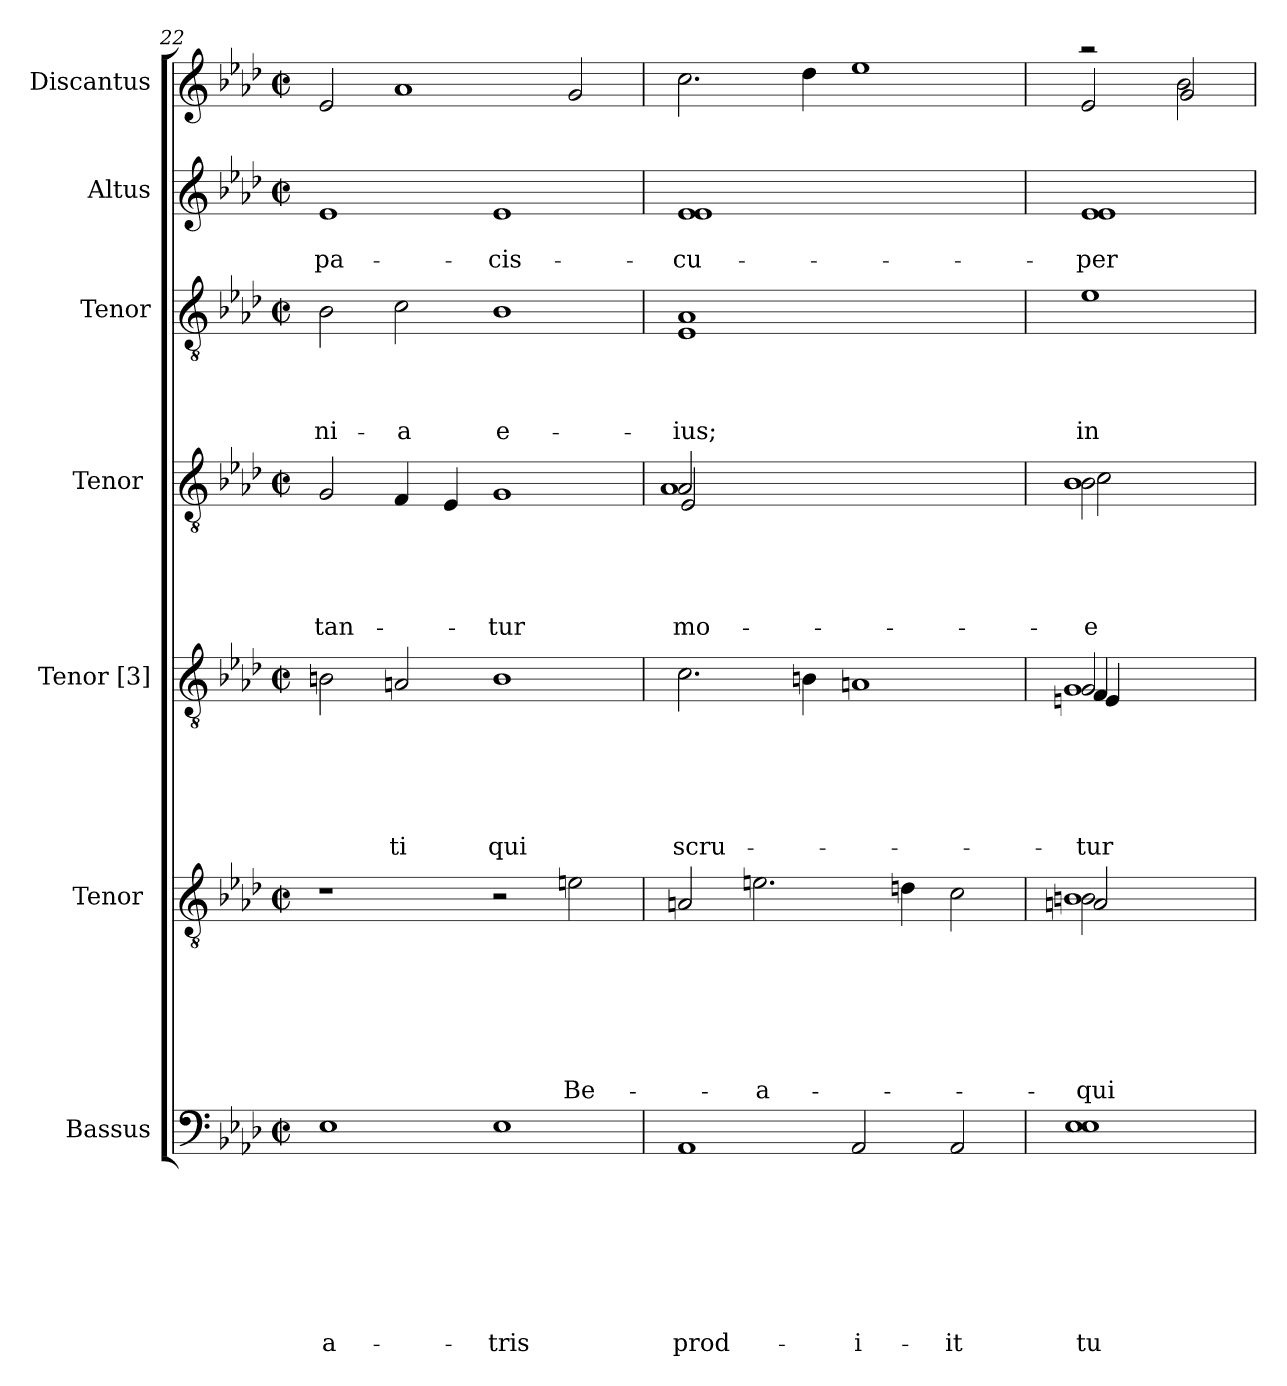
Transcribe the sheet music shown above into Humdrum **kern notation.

**kern	**text	**text	**text	**text	**text	**text	**text	**text	**kern	**text	**text	**text	**text	**text	**text	**text	**kern	**text	**text	**text	**text	**text	**text	**kern	**text	**text	**text	**text	**text	**kern	**text	**text	**text	**text	**kern	**text	**text	**kern
*part7	*part7	*part7	*part7	*part7	*part7	*part7	*part7	*part7	*part6	*part6	*part6	*part6	*part6	*part6	*part6	*part6	*part5	*part5	*part5	*part5	*part5	*part5	*part5	*part4	*part4	*part4	*part4	*part4	*part4	*part3	*part3	*part3	*part3	*part3	*part2	*part2	*part2	*part1
*staff7	*staff7	*staff7	*staff7	*staff7	*staff7	*staff7	*staff7	*staff7	*staff6	*staff6	*staff6	*staff6	*staff6	*staff6	*staff6	*staff6	*staff5	*staff5	*staff5	*staff5	*staff5	*staff5	*staff5	*staff4	*staff4	*staff4	*staff4	*staff4	*staff4	*staff3	*staff3	*staff3	*staff3	*staff3	*staff2	*staff2	*staff2	*staff1
*I"Bassus	*	*	*	*	*	*	*	*	*I"Tenor [4]	*	*	*	*	*	*	*	*I"Tenor [3]	*	*	*	*	*	*	*I"Tenor [2]	*	*	*	*	*	*I"Tenor	*	*	*	*	*I"Altus	*	*	*I"Discantus
*I'B	*	*	*	*	*	*	*	*	*I'T [4]	*	*	*	*	*	*	*	*I'T [3]	*	*	*	*	*	*	*I'T [2]	*	*	*	*	*	*I'T	*	*	*	*	*I'A	*	*	*I'D
*clefF4	*	*	*	*	*	*	*	*	*clefGv2	*	*	*	*	*	*	*	*clefGv2	*	*	*	*	*	*	*clefGv2	*	*	*	*	*	*clefGv2	*	*	*	*	*clefG2	*	*	*clefG2
*k[b-e-a-d-]	*	*	*	*	*	*	*	*	*k[b-e-a-d-]	*	*	*	*	*	*	*	*k[b-e-a-d-]	*	*	*	*	*	*	*k[b-e-a-d-]	*	*	*	*	*	*k[b-e-a-d-]	*	*	*	*	*k[b-e-a-d-]	*	*	*k[b-e-a-d-]
*A-:	*	*	*	*	*	*	*	*	*A-:	*	*	*	*	*	*	*	*A-:	*	*	*	*	*	*	*A-:	*	*	*	*	*	*A-:	*	*	*	*	*A-:	*	*	*A-:
*M2/2	*	*	*	*	*	*	*	*	*M2/2	*	*	*	*	*	*	*	*M2/2	*	*	*	*	*	*	*M2/2	*	*	*	*	*	*M2/2	*	*	*	*	*M2/2	*	*	*M2/2
*met(c|)	*	*	*	*	*	*	*	*	*met(c|)	*	*	*	*	*	*	*	*met(c|)	*	*	*	*	*	*	*met(c|)	*	*	*	*	*	*met(c|)	*	*	*	*	*met(c|)	*	*	*met(c|)
=22	=22	=22	=22	=22	=22	=22	=22	=22	=22	=22	=22	=22	=22	=22	=22	=22	=22	=22	=22	=22	=22	=22	=22	=22	=22	=22	=22	=22	=22	=22	=22	=22	=22	=22	=22	=22	=22	=22
!	!	!	!	!	!	!	!	!LO:LY:b:rj	!	!	!	!	!	!	!	!	!	!	!	!	!	!	!	!	!	!	!	!	!LO:LY:b	!	!	!	!	!LO:LY:b	!	!	!LO:LY:b	!
1E-	.	.	.	.	.	.	.	a-	1r	.	.	.	.	.	.	.	2B\	.	.	.	.	.	.	2G/	.	.	.	.	-tan-	2B-\	.	.	.	-ni-	1e-	.	pa-	2e-/
!	!	!	!	!	!	!	!	!	!	!	!	!	!	!	!	!	!	!	!	!	!	!	!LO:LY:b	!	!	!	!	!	!	!	!	!	!	!LO:LY:b:rj	!	!	!	!
.	.	.	.	.	.	.	.	.	.	.	.	.	.	.	.	.	2A/	.	.	.	.	.	-ti	4F/	.	.	.	.	.	2c\	.	.	.	-a	.	.	.	1a-
.	.	.	.	.	.	.	.	.	.	.	.	.	.	.	.	.	.	.	.	.	.	.	.	4E-/	.	.	.	.	.	.	.	.	.	.	.	.	.	.
!	!	!	!	!	!	!	!	!LO:LY:b	!	!	!	!	!	!	!	!	!	!	!	!	!	!	!LO:LY:b	!	!	!	!	!	!LO:LY:b	!	!	!	!	!LO:LY:b:rj	!	!	!LO:LY:b	!
1E-	.	.	.	.	.	.	.	-tris	2r	.	.	.	.	.	.	.	1B	.	.	.	.	.	qui	1G	.	.	.	.	-tur	1B-	.	.	.	e-	1e-	.	-cis-	.
!	!	!	!	!	!	!	!	!	!	!	!	!	!	!	!	!LO:LY:b	!	!	!	!	!	!	!	!	!	!	!	!	!	!	!	!	!	!	!	!	!	!
.	.	.	.	.	.	.	.	.	2e\	.	.	.	.	.	.	Be-	.	.	.	.	.	.	.	.	.	.	.	.	.	.	.	.	.	.	.	.	.	2g/
=23	=23	=23	=23	=23	=23	=23	=23	=23	=23	=23	=23	=23	=23	=23	=23	=23	=23	=23	=23	=23	=23	=23	=23	=23	=23	=23	=23	=23	=23	=23	=23	=23	=23	=23	=23	=23	=23	=23
!	!	!	!	!	!	!	!	!LO:LY:b	!	!	!	!	!	!	!	!	!	!	!	!	!	!	!LO:LY:b	!	!	!	!	!	!LO:LY:b	!	!	!	!	!	!	!	!	!
*	*	*	*	*	*	*	*	*	*	*	*	*	*	*	*	*	*	*	*	*	*	*	*	*^	*	*	*	*	*	*	*	*	*	*	*	*	*	*
!	!	!	!	!	!	!	!	!	!	!	!	!	!	!	!	!	!	!	!	!	!	!	!	!	!	!	!	!	!	!LO:LY:b	!	!	!	!	!	!	!	!	!
*	*	*	*	*	*	*	*	*	*	*	*	*	*	*	*	*	*	*	*	*	*	*	*	*	*^	*	*	*	*	*	*	*	*	*	*	*	*	*	*
!	!	!	!	!	!	!	!	!	!	!	!	!	!	!	!	!	!	!	!	!	!	!	!	!	!	!	!	!	!	!	!LO:LY:b	!	!	!	!	!LO:LY:b	!	!	!LO:LY:b	!
1AA-	.	.	.	.	.	.	.	prod-	2A/	.	.	.	.	.	.	.	2.c\	.	.	.	.	.	scru-	2A-/	2E-/	1A-	.	.	.	.	-mo-	1E- 1A-	.	.	.	-ius;	1e- 1e-	.	cu-	2.cc\
!	!	!	!	!	!	!	!	!	!	!	!	!	!	!	!	!LO:LY:b:rj	!	!	!	!	!	!	!	!	!	!	!	!	!	!	!	!	!	!	!	!	!	!	!	!
.	.	.	.	.	.	.	.	.	2.e\	.	.	.	.	.	.	-a-	.	.	.	.	.	.	.	1ryy	1ryy	.	.	.	.	.	.	.	.	.	.	.	.	.	.	.
.	.	.	.	.	.	.	.	.	.	.	.	.	.	.	.	.	4B\	.	.	.	.	.	.	.	.	.	.	.	.	.	.	.	.	.	.	.	.	.	.	4dd-\
!	!	!	!	!	!	!	!	!LO:LY:b:rj	!	!	!	!	!	!	!	!	!	!	!	!	!	!	!	!	!	!	!	!	!	!	!	!	!	!	!	!	!	!	!	!
2AA-/	.	.	.	.	.	.	.	-i-	.	.	.	.	.	.	.	.	1A	.	.	.	.	.	.	.	.	1ryy	.	.	.	.	.	1ryy	.	.	.	.	1ryy	.	.	1ee-
.	.	.	.	.	.	.	.	.	4d\	.	.	.	.	.	.	.	.	.	.	.	.	.	.	.	.	.	.	.	.	.	.	.	.	.	.	.	.	.	.	.
!	!	!	!	!	!	!	!	!LO:LY:b	!	!	!	!	!	!	!	!	!	!	!	!	!	!	!	!	!	!	!	!	!	!	!	!	!	!	!	!	!	!	!	!
2AA-/	.	.	.	.	.	.	.	-it	2c\	.	.	.	.	.	.	.	.	.	.	.	.	.	.	2ryy	2ryy	.	.	.	.	.	.	.	.	.	.	.	.	.	.	.
=24	=24	=24	=24	=24	=24	=24	=24	=24	=24	=24	=24	=24	=24	=24	=24	=24	=24	=24	=24	=24	=24	=24	=24	=24	=24	=24	=24	=24	=24	=24	=24	=24	=24	=24	=24	=24	=24	=24	=24	=24
!	!	!	!	!	!	!	!	!LO:LY:b	!	!	!	!	!	!	!	!LO:LY:b	!	!	!	!	!	!	!	!	!	!	!	!	!	!	!	!	!	!	!	!	!	!	!	!
*	*	*	*	*	*	*	*	*	*^	*	*	*	*	*	*	*	*	*	*	*	*	*	*	*	*	*	*	*	*	*	*	*	*	*	*	*	*	*	*	*
*	*	*	*	*	*	*	*	*	*	*^	*	*	*	*	*	*	*	*	*	*	*	*	*	*	*	*	*	*	*	*	*	*	*	*	*	*	*	*	*	*	*
!	!	!	!	!	!	!	!	!	!	!	!	!	!	!	!	!	!	!LO:LY:b	!	!	!	!	!	!	!LO:LY:b	!	!	!	!	!	!	!	!	!	!	!	!	!	!	!	!	!
*	*	*	*	*	*	*	*	*	*	*	*	*	*	*	*	*	*	*	*^	*	*	*	*	*	*	*	*	*	*	*	*	*	*	*	*	*	*	*	*	*	*	*
*	*	*	*	*	*	*	*	*	*	*	*	*	*	*	*	*	*	*	*	*^	*	*	*	*	*	*	*	*	*	*	*	*	*	*	*	*	*	*	*	*	*	*	*
*	*	*	*	*	*	*	*	*	*	*	*	*	*	*	*	*	*	*	*	*	*^	*	*	*	*	*	*	*	*	*	*	*	*	*	*	*	*	*	*	*	*	*	*	*
!	!	!	!	!	!	!	!	!	!	!	!	!	!	!	!	!	!	!	!	!	!	!	!	!	!	!	!	!LO:LY:b	!	!	!	!	!	!	!	!LO:LY:b	!	!	!	!	!	!	!	!	!
!	!	!	!	!	!	!	!	!	!	!	!	!	!	!	!	!	!	!	!	!	!	!	!	!	!	!	!	!	!	!	!	!	!	!	!	!LO:LY:b:rj	!	!	!	!	!	!	!	!	!
!	!	!	!	!	!	!	!	!	!	!	!	!	!	!	!	!	!	!	!	!	!	!	!	!	!	!	!	!	!	!	!	!	!	!	!	!LO:LY:b:rj	!	!	!	!	!LO:LY:b	!	!	!LO:LY:b	!
*	*	*	*	*	*	*	*	*	*	*	*	*	*	*	*	*	*	*	*	*	*	*	*	*	*	*	*	*	*	*	*	*	*	*	*	*	*	*	*	*	*	*	*	*	*^
1E- 1E-	.	.	.	.	.	.	.	-tu	2B\	2A/	1B	.	.	.	.	.	.	qui	2G/	4F/	4E/	1G	.	.	.	.	.	-tur	2B-\	2c\	1B-	.	.	.	.	e-	1e-	.	.	.	in	1e- 1e-	.	per-	2raa	2e-/
.	.	.	.	.	.	.	.	.	.	.	.	.	.	.	.	.	.	.	.	2.ryy	2.ryy	.	.	.	.	.	.	.	.	.	.	.	.	.	.	.	.	.	.	.	.	.	.	.	.	.
.	.	.	.	.	.	.	.	.	2ryy	2ryy	.	.	.	.	.	.	.	.	2ryy	.	.	.	.	.	.	.	.	.	2ryy	2ryy	.	.	.	.	.	.	.	.	.	.	.	.	.	.	2g/	2b-\
*	*	*	*	*	*	*	*	*	*v	*v	*v	*	*	*	*	*	*	*	*	*	*	*	*	*	*	*	*	*	*v	*v	*v	*	*	*	*	*	*	*	*	*	*	*	*	*	*v	*v
*	*	*	*	*	*	*	*	*	*	*	*	*	*	*	*	*	*v	*v	*v	*v	*	*	*	*	*	*	*	*	*	*	*	*	*	*	*	*	*	*	*	*	*
=	=	=	=	=	=	=	=	=	=	=	=	=	=	=	=	=	=	=	=	=	=	=	=	=	=	=	=	=	=	=	=	=	=	=	=	=	=	=
*-	*-	*-	*-	*-	*-	*-	*-	*-	*-	*-	*-	*-	*-	*-	*-	*-	*-	*-	*-	*-	*-	*-	*-	*-	*-	*-	*-	*-	*-	*-	*-	*-	*-	*-	*-	*-	*-	*-
